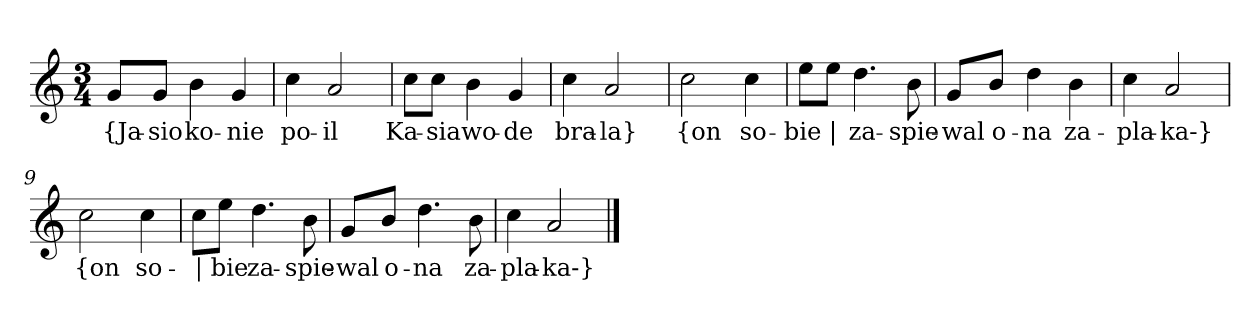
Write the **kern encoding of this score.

**kern	**text
*part1	*part1
*staff1	*staff1
*clefG2	*
*k[]	*
*a:	*
*M3/4	*
=	=
8g/L	{Ja-
8g/J	-sio
4b	ko-
4g	-nie
=2	=2
4cc	po-
2a	-il
=3	=3
8cc\L	Ka-
8cc\J	-sia
4b	wo-
4g	-de
=4	=4
4cc	bra-
2a	-la}
=5y	=5y
2cc	{on
4cc	so-
=6	=6
8ee\L	-bie
8ee\J	|
4.dd	za-
8b	-spie-
=7	=7
8g/L	-wal
8b/J	o-
4dd	-na
4b	za-
=8	=8
4cc	-pla-
2a	-ka-}
=9y	=9y
2cc	{on
4cc	so-
=10	=10
8cc\L	|
8ee\J	-bie
4.dd	za-
8b	-spie-
=11	=11
8g/L	-wal
8b/J	o-
4.dd	-na
8b	za-
=12	=12
4cc	-pla-
2a	-ka-}
==	==
*-	*-
